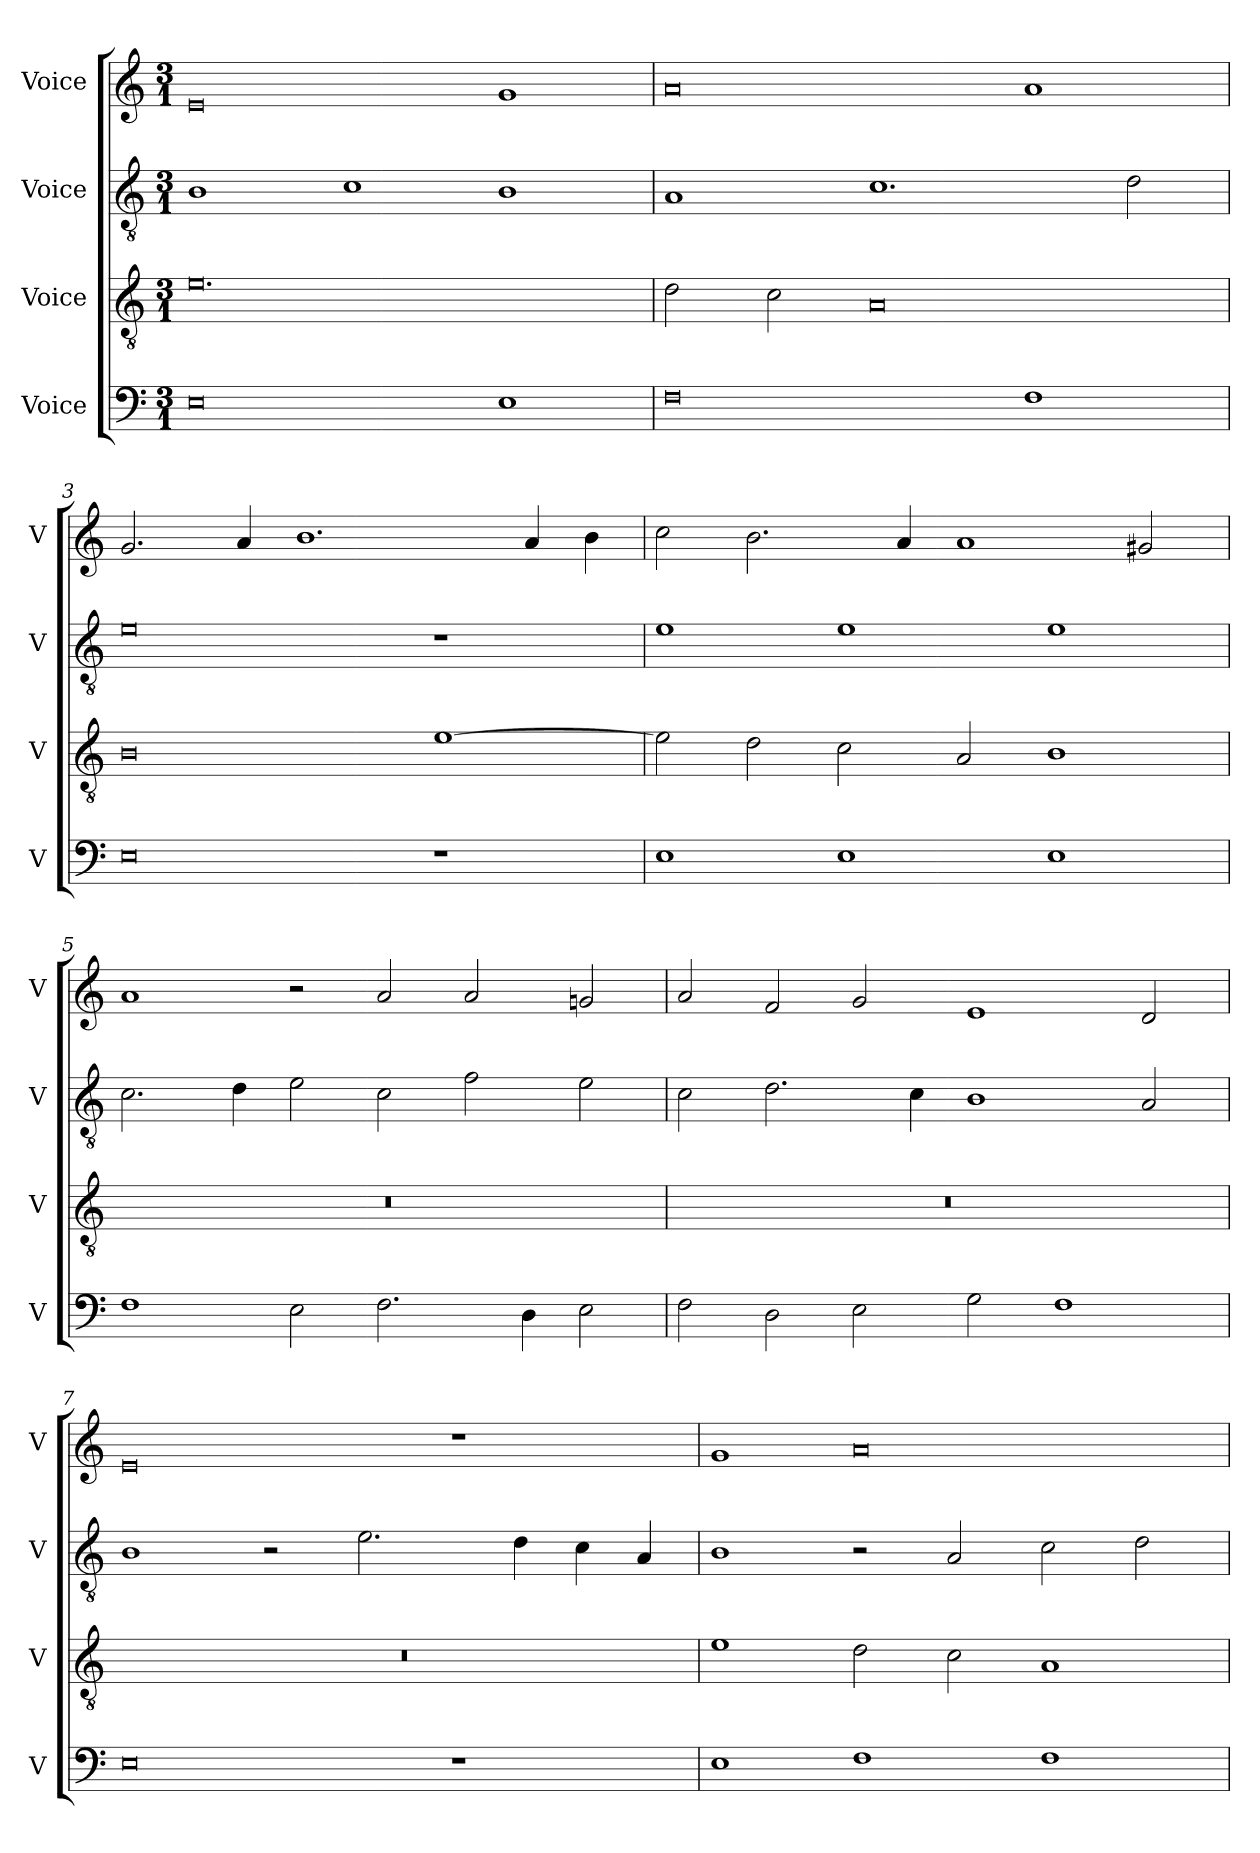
**kern	**kern	**kern	**kern
*part4	*part3	*part2	*part1
*staff4	*staff3	*staff2	*staff1
*I"Voice	*I"Voice	*I"Voice	*I"Voice
*I'V	*I'V	*I'V	*I'V
*clefF4	*clefGv2	*clefGv2	*clefG2
*k[]	*k[]	*k[]	*k[]
*M3/1	*M3/1	*M3/1	*M3/1
=1	=1	=1	=1
0E	0.e	1B	0e
.	.	1c	.
1E	.	1B	1g
=2	=2	=2	=2
0F	2d\	1A	0a
.	2c\	.	.
.	0A	1.c	.
1F	.	.	1a
.	.	2d\	.
=3	=3	=3	=3
0E	0B	0e	2.g/
.	.	.	4a/
.	.	.	1.b
1r	[1e	1r	.
.	.	.	4a/
.	.	.	4b\
!!LO:LB:g=z
=4	=4	=4	=4
1E	2e\]	1e	2cc\
.	2d\	.	2.b\
1E	2c\	1e	.
.	.	.	4a/
.	2A/	.	1a
1E	1B	1e	.
.	.	.	2g#X/
=5	=5	=5	=5
1F	0.r	2.c\	1a
.	.	4d\	.
2E\	.	2e\	2r
2.F\	.	2c\	2a/
.	.	2f\	2a/
4D\	.	.	.
2E\	.	2e\	2gn/
!!LO:LB:g=z
=6	=6	=6	=6
2F\	0.r	2c\	2a/
2D\	.	2.d\	2f/
2E\	.	.	2g/
.	.	4c\	.
2G\	.	1B	1e
1F	.	.	.
.	.	2A/	2d/
=7	=7	=7	=7
0E	0.r	1B	0e
.	.	2r	.
.	.	2.e\	.
1r	.	.	1r
.	.	4d\	.
.	.	4c\	.
.	.	4A/	.
=8	=8	=8	=8
1E	1e	1B	1g
1F	2d\	2r	0a
.	2c\	2A/	.
1F	1A	2c\	.
.	.	2d\	.
=	=	=	=
*-	*-	*-	*-
